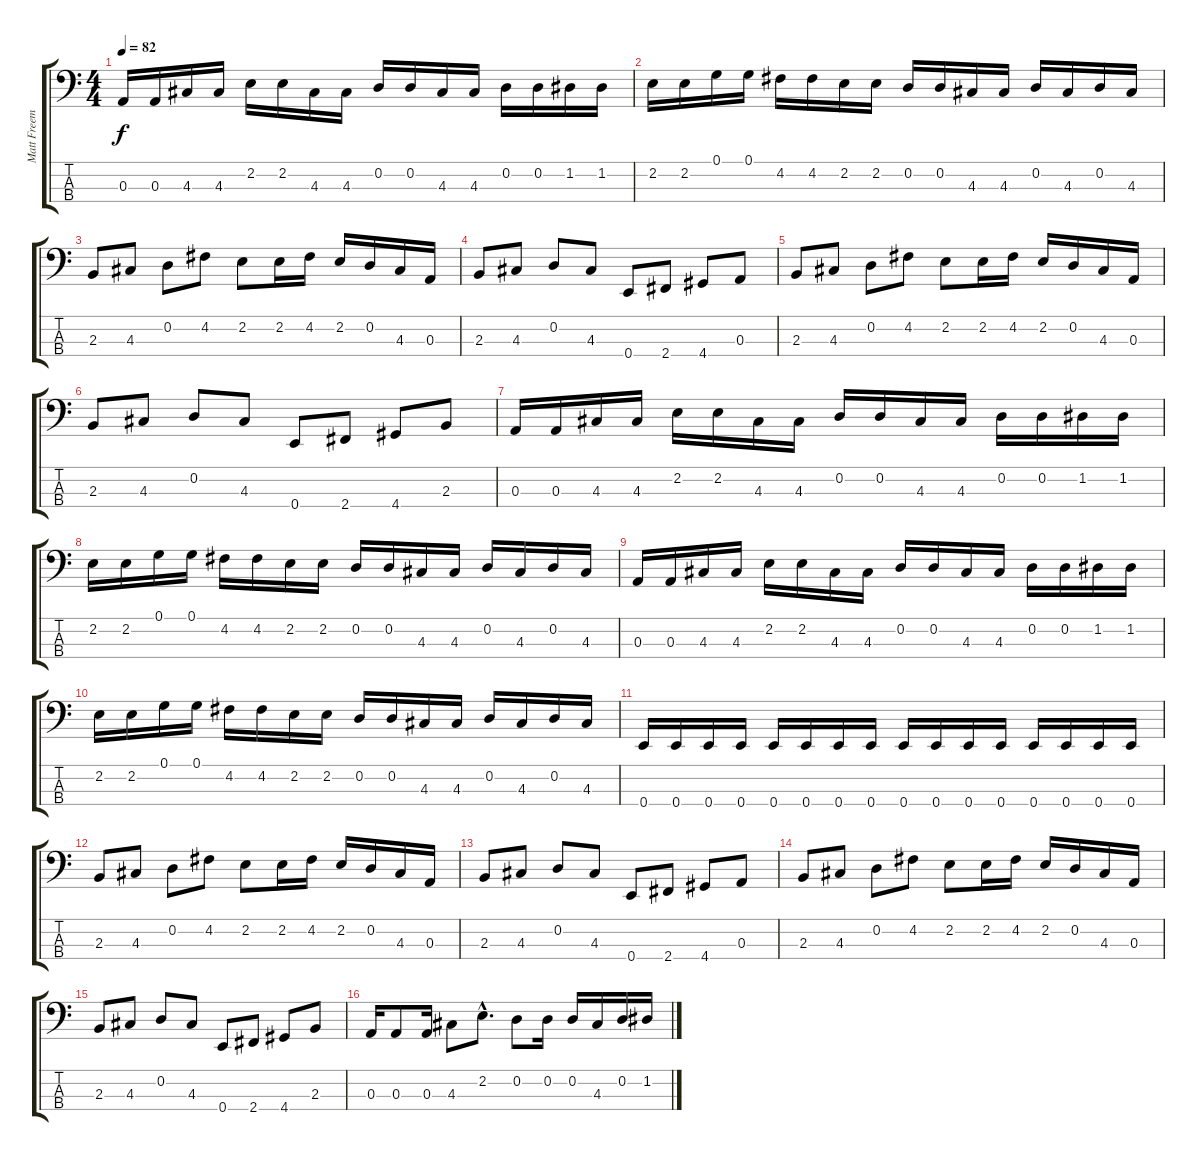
\track ("Matt Freeman" "Matt Freem") {instrument electricbassfinger}
\staff {score tabs}
\tuning (G2 D2 A1 E1) {hide}
\ts (4 4)
\tempo 82
\clef f4
\ks c
0.3.16{dy f} 0.3.16 4.3.16 4.3.16 2.2.16 2.2.16 4.3.16 4.3.16 0.2.16 0.2.16 4.3.16 4.3.16 0.2.16 0.2.16 1.2.16 1.2.16 |
2.2.16 2.2.16 0.1.16 0.1.16 4.2.16 4.2.16 2.2.16 2.2.16 0.2.16 0.2.16 4.3.16 4.3.16 0.2.16 4.3.16 0.2.16 4.3.16 |
2.3.8 4.3.8 0.2.8 4.2.8 2.2.8 2.2.16 4.2.16 2.2.16 0.2.16 4.3.16 0.3.16 |
2.3.8 4.3.8 0.2.8 4.3.8 0.4.8 2.4.8 4.4.8 0.3.8 |
2.3.8 4.3.8 0.2.8 4.2.8 2.2.8 2.2.16 4.2.16 2.2.16 0.2.16 4.3.16 0.3.16 |
2.3.8 4.3.8 0.2.8 4.3.8 0.4.8 2.4.8 4.4.8 2.3.8 |
0.3.16 0.3.16 4.3.16 4.3.16 2.2.16 2.2.16 4.3.16 4.3.16 0.2.16 0.2.16 4.3.16 4.3.16 0.2.16 0.2.16 1.2.16 1.2.16 |
2.2.16 2.2.16 0.1.16 0.1.16 4.2.16 4.2.16 2.2.16 2.2.16 0.2.16 0.2.16 4.3.16 4.3.16 0.2.16 4.3.16 0.2.16 4.3.16 |
0.3.16 0.3.16 4.3.16 4.3.16 2.2.16 2.2.16 4.3.16 4.3.16 0.2.16 0.2.16 4.3.16 4.3.16 0.2.16 0.2.16 1.2.16 1.2.16 |
2.2.16 2.2.16 0.1.16 0.1.16 4.2.16 4.2.16 2.2.16 2.2.16 0.2.16 0.2.16 4.3.16 4.3.16 0.2.16 4.3.16 0.2.16 4.3.16 |
0.4.16 0.4.16 0.4.16 0.4.16 0.4.16 0.4.16 0.4.16 0.4.16 0.4.16 0.4.16 0.4.16 0.4.16 0.4.16 0.4.16 0.4.16 0.4.16 |
2.3.8 4.3.8 0.2.8 4.2.8 2.2.8 2.2.16 4.2.16 2.2.16 0.2.16 4.3.16 0.3.16 |
2.3.8 4.3.8 0.2.8 4.3.8 0.4.8 2.4.8 4.4.8 0.3.8 |
2.3.8 4.3.8 0.2.8 4.2.8 2.2.8 2.2.16 4.2.16 2.2.16 0.2.16 4.3.16 0.3.16 |
2.3.8 4.3.8 0.2.8 4.3.8 0.4.8 2.4.8 4.4.8 2.3.8 |
0.3.16 0.3.8 0.3.16 4.3.8 2.2{hac}.8{d} 0.2.8 0.2.16 0.2.16 4.3.16 0.2.16 1.2.16
